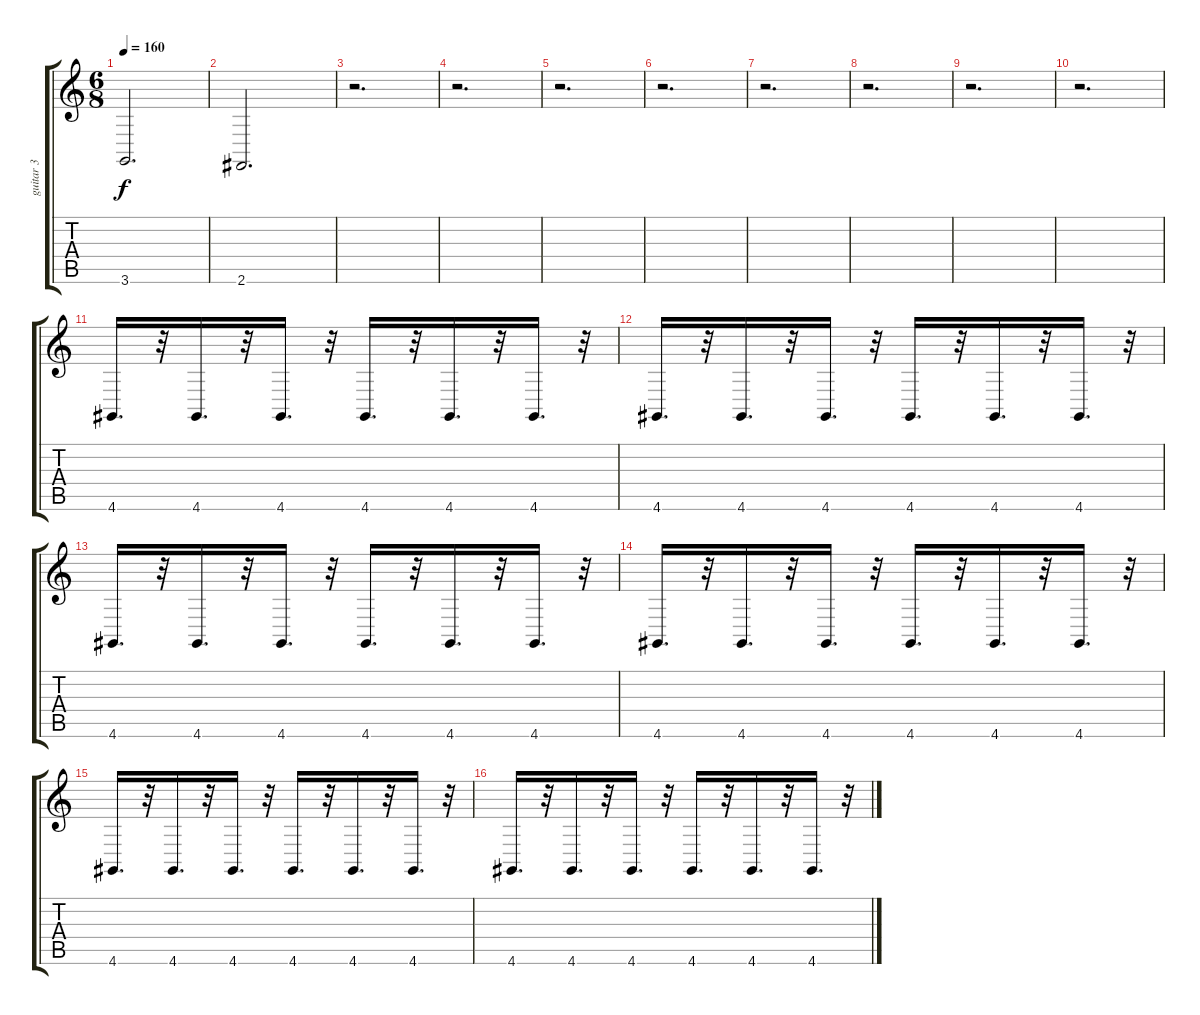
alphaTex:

\track ("guitar 3" "guitar 3") {instrument lead5charang}
\staff {score tabs}
\tuning (E4 B3 G3 D3 A2 E2) {hide}
\ts (6 8)
\tempo 160
\clef g2
\ks c
3.6.2{d dy f} |
2.6.2{d} |
r.2{d} |
r.2{d} |
r.2{d} |
r.2{d} |
r.2{d} |
r.2{d} |
r.2{d} |
r.2{d} |
4.6.16{d} r.32 4.6.16{d} r.32 4.6.16{d} r.32 4.6.16{d} r.32 4.6.16{d} r.32 4.6.16{d} r.32 |
4.6.16{d} r.32 4.6.16{d} r.32 4.6.16{d} r.32 4.6.16{d} r.32 4.6.16{d} r.32 4.6.16{d} r.32 |
4.6.16{d} r.32 4.6.16{d} r.32 4.6.16{d} r.32 4.6.16{d} r.32 4.6.16{d} r.32 4.6.16{d} r.32 |
4.6.16{d} r.32 4.6.16{d} r.32 4.6.16{d} r.32 4.6.16{d} r.32 4.6.16{d} r.32 4.6.16{d} r.32 |
4.6.16{d} r.32 4.6.16{d} r.32 4.6.16{d} r.32 4.6.16{d} r.32 4.6.16{d} r.32 4.6.16{d} r.32 |
4.6.16{d} r.32 4.6.16{d} r.32 4.6.16{d} r.32 4.6.16{d} r.32 4.6.16{d} r.32 4.6.16{d} r.32
